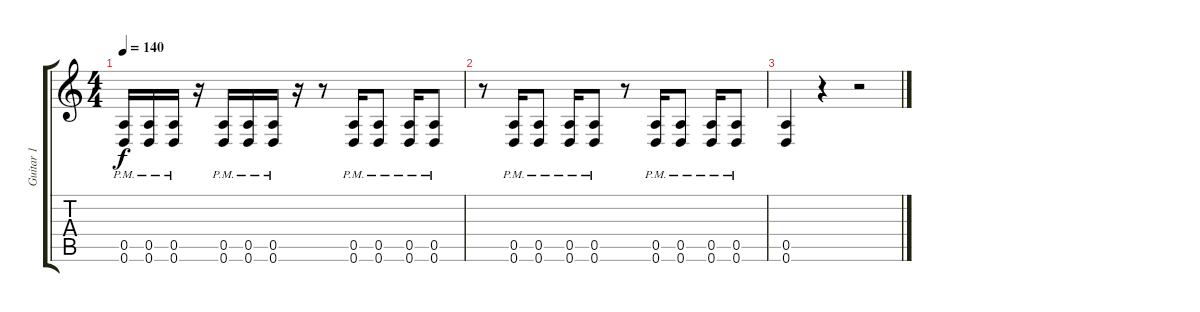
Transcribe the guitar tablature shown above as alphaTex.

\track ("Guitar 1" "Guitar 1") {instrument distortionguitar}
\staff {score tabs}
\tuning (E4 B3 G3 D3 A2 D2) {hide}
\ts (4 4)
\tempo 140
\clef g2
\ks c
(0.5{pm} 0.6{pm}).16{dy f} (0.5{pm} 0.6{pm}).16 (0.5{pm} 0.6{pm}).16 r.16 (0.5{pm} 0.6{pm}).16 (0.5{pm} 0.6{pm}).16 (0.5{pm} 0.6{pm}).16 r.16 r.8 (0.5{pm} 0.6{pm}).16 (0.5{pm} 0.6{pm}).8 (0.5{pm} 0.6{pm}).16 (0.5{pm} 0.6{pm}).8 |
r.8 (0.5{pm} 0.6{pm}).16 (0.5{pm} 0.6{pm}).8 (0.5{pm} 0.6{pm}).16 (0.5{pm} 0.6{pm}).8 r.8 (0.5{pm} 0.6{pm}).16 (0.5{pm} 0.6{pm}).8 (0.5{pm} 0.6{pm}).16 (0.5{pm} 0.6{pm}).8 |
(0.5 0.6).4 r.4 r.2
